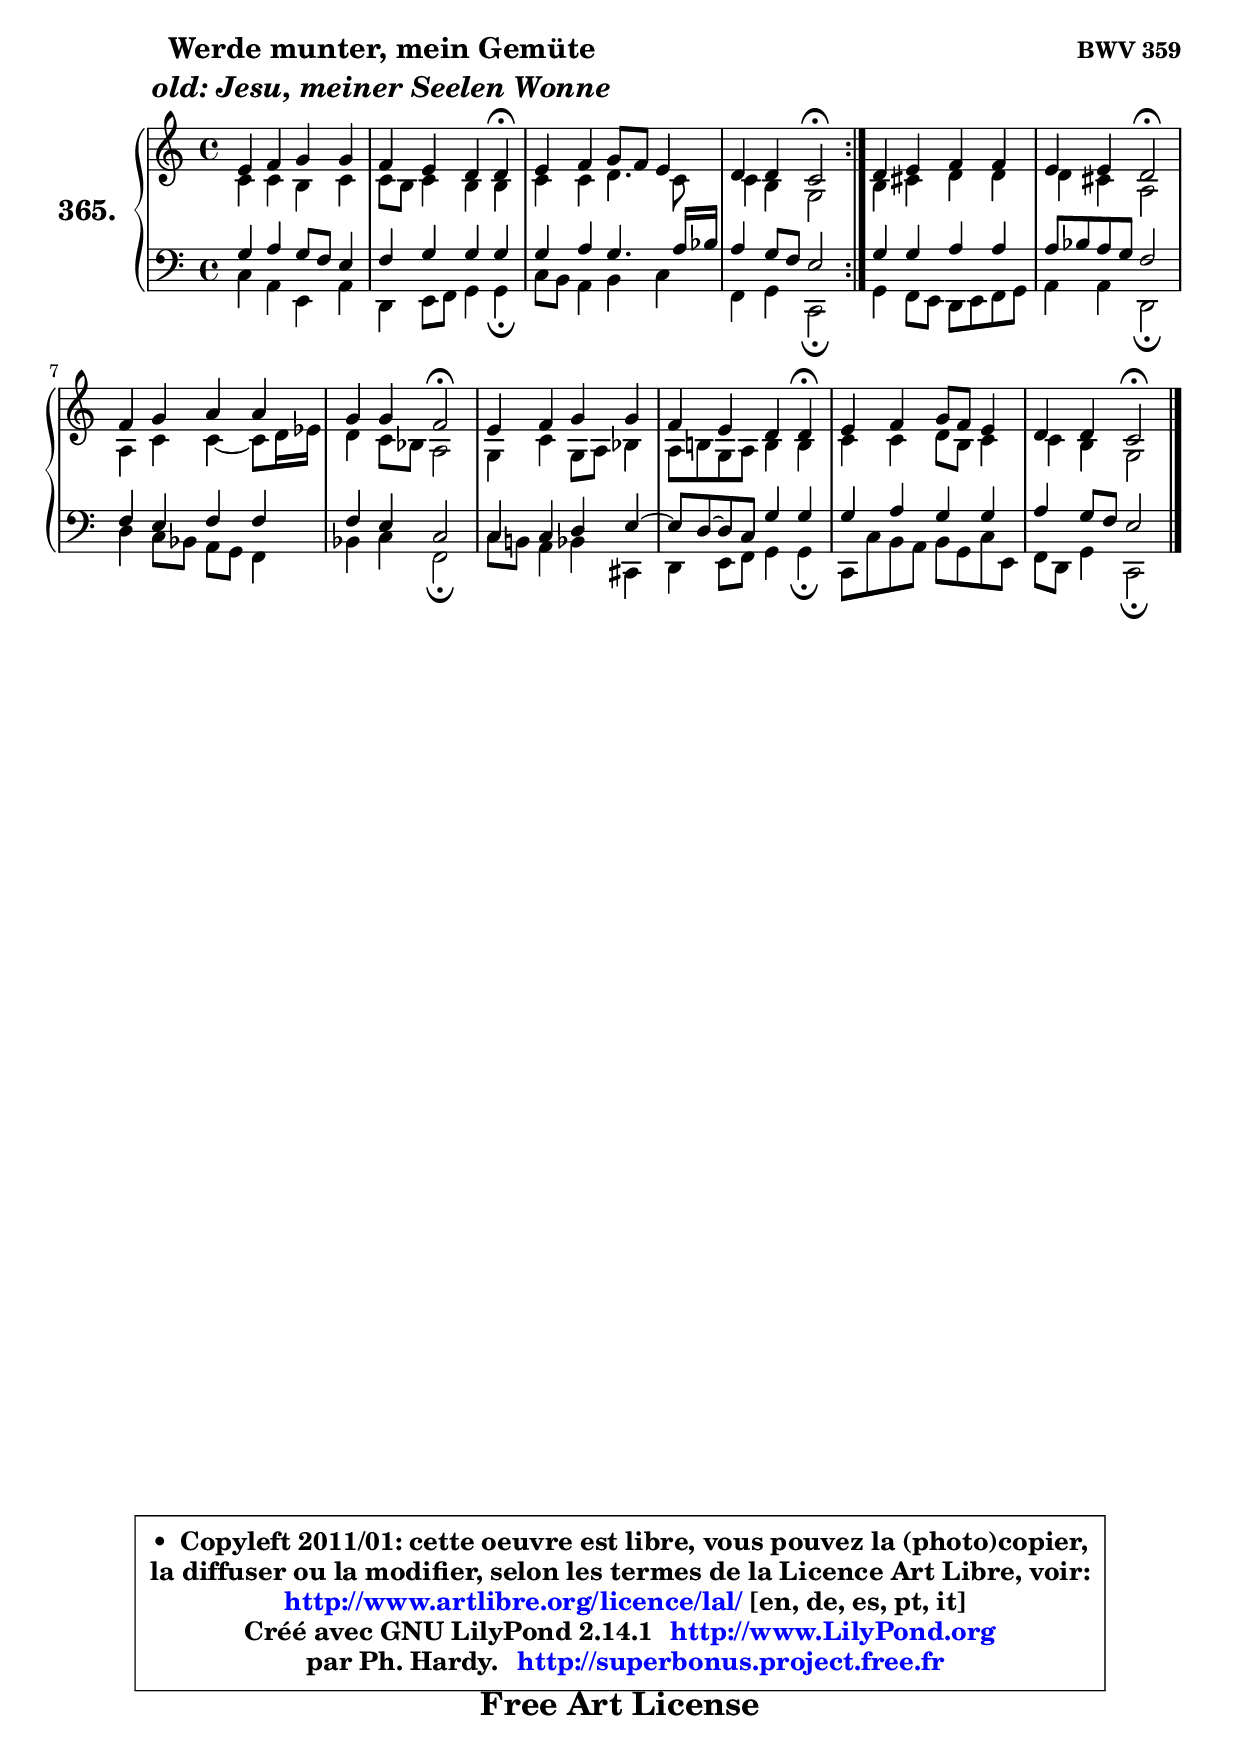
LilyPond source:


\version "2.14.1"

    \paper {
%	system-system-spacing #'padding = #0.1
%	score-system-spacing #'padding = #0.1
%	ragged-bottom = ##f
%	ragged-last-bottom = ##f
	}

    \header {
      opus = \markup { \bold "BWV 359" }
      piece = \markup { \hspace #9 \fontsize #2 \bold \column \center-align { \line { "Werde munter, mein Gemüte" }
                     \line { \italic "old: Jesu, meiner Seelen Wonne" }
                 } }
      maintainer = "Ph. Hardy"
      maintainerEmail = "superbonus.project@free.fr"
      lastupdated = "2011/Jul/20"
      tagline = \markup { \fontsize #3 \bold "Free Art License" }
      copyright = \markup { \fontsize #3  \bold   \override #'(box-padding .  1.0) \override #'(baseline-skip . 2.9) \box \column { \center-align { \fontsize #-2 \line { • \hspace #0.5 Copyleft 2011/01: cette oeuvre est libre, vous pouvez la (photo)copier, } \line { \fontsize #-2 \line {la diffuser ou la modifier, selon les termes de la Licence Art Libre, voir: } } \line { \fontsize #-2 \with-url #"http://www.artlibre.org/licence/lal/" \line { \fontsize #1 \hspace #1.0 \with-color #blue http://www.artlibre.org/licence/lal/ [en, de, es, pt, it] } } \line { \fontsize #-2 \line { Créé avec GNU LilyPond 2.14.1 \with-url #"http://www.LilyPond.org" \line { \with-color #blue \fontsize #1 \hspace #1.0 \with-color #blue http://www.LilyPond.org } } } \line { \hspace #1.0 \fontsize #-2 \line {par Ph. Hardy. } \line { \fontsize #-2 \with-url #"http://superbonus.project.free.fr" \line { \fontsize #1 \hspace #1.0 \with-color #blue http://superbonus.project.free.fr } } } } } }

	  }

  guidemidi = {
	\repeat volta 2 {
        R1 |
        r2. \tempo 4 = 30 r4 \tempo 4 = 78 |
        R1 |
        r2 \tempo 4 = 34 r2 \tempo 4 = 78 | } %fin du repeat
        R1 |
        r2 \tempo 4 = 34 r2 \tempo 4 = 78 |
        R1 |
        r2 \tempo 4 = 34 r2 \tempo 4 = 78 |
        R1 |
        r2. \tempo 4 = 30 r4 \tempo 4 = 78 |
        R1 |
        r2 \tempo 4 = 34 r2 |
	}

  upper = {
\displayLilyMusic \transpose a c {
	\time 4/4
	\key a \major
	\clef treble
	\voiceOne
	<< { 
	% SOPRANO
	\set Voice.midiInstrument = "acoustic grand"
	\relative c'' {
	\repeat volta 2 {
        cis4 d e e |
        d4 cis b b\fermata |
        cis4 d e8 d cis4 |
        b4 b a2\fermata | } %fin du repeat
        b4 cis d d |
        cis4 cis b2\fermata |
        d4 e fis fis |
        e4 e d2\fermata |
        cis4 d e e |
        d4 cis b b\fermata |
        cis4 d e8 d cis4 |
        b4 b a2\fermata |
        \bar "|."
	} % fin de relative
	}

	\context Voice="1" { \voiceTwo 
	% ALTO
	\set Voice.midiInstrument = "acoustic grand"
	\relative c'' {
	\repeat volta 2 {
        a4 a gis a |
        a8 gis a4 gis gis |
        a4 a b4. a8 |
        a4 gis e2 | } %fin du repeat
        gis4 ais b b |
        b4 ais fis2 |
        fis4 a a4 ~ a8 b16 c |
        b4 a8 g fis2 |
        e4 a e8 fis g4 |
        fis8 gis! e fis gis4 gis |
        a4 a b8 gis a4 |
        a4 gis e2 |
        \bar "|."
	} % fin de relative
	\oneVoice
	} >>
}
	}

    lower = {
\transpose a c {
	\time 4/4
	\key a \major
	\clef bass
	\voiceOne
	<< { 
	% TENOR
	\set Voice.midiInstrument = "acoustic grand"
	\relative c' {
	\repeat volta 2 {
        e4 fis e8 d cis4 |
        d4 e e e |
        e4 fis e4. fis16 g |
        fis4 e8 d cis2 | } %fin du repeat
        e4 e fis fis |
        fis8 g fis e d2 |
        d4 cis d d |
        d4 cis a2 |
        a4 a b cis4 ~ |
	cis8 b ~ b8 a e'4 e |
        e4 fis e e |
        fis4 e8 d cis2 |
        \bar "|."
	} % fin de relative
	}
	\context Voice="1" { \voiceTwo 
	% BASS
	\set Voice.midiInstrument = "acoustic grand"
	\relative c' {
	\repeat volta 2 {
        a4 fis cis fis |
        b,4 cis8 d e4 e\fermata |
        a8 gis fis4 gis a |
        d,4 e a,2\fermata | } %fin du repeat
        e'4 d8 cis b cis d e |
        fis4 fis b,2\fermata |
        b'4 a8 g fis e d4 |
        g4 a d,2\fermata |
        a'8 gis! fis4 g ais, |
        b4 cis8 d e4 e\fermata |
        a,8 a' gis fis gis e a cis, |
        d8 b e4 a,2\fermata |
        \bar "|."
	} % fin de relative
	\oneVoice
	} >>
}
	}


    \score { 

	\new PianoStaff <<
	\set PianoStaff.instrumentName = \markup { \bold \huge "365." }
	\new Staff = "upper" \upper
	\new Staff = "lower" \lower
	>>

    \layout {
%	ragged-last = ##f
	   }

         } % fin de score

  \score {
    \unfoldRepeats { << \guidemidi \upper \lower >> }
    \midi {
    \context {
     \Staff
      \remove "Staff_performer"
               }

     \context {
      \Voice
       \consists "Staff_performer"
                }

     \context { 
      \Score
      tempoWholesPerMinute = #(ly:make-moment 78 4)
		}
	    }
	}


